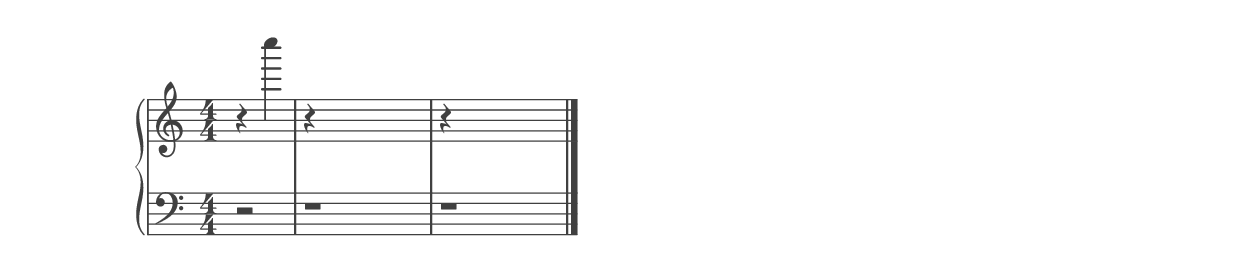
%% ----------------------------------------------------------------------------
%% Generated on: 2019 January 05
%% Note Name: C7
%% Octave: 7
%% Clef: treble
%% Filename: 143-76-7-treble-C7
%% ----------------------------------------------------------------------------

\version "2.19.82"

\include "../piano_note_colors.ly"

\header {
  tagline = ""
}

upper = {
  \clef treble
  \numericTimeSignature
  % treble note
  r4 c''''4
  % treble octave (hidden)
  r4 \hideNotes c''4 c'''4 c''''4
  % treble octave (hidden) repeat
  \unHideNotes
  r4 \hideNotes c''4 c'''4 c''''4
  \bar "|."
}

lower = {
  \clef bass
  \numericTimeSignature
  % bass note in color
  r2
  % bass octave (hidden)
  r1
  % bass octave (hidden) repeat
  \unHideNotes
  r1
}

\score {
  \new PianoStaff <<
    \context Score
    \applyContext #(override-color-for-all-grobs default-black)
    \time 4/4
    \partial 2
    \new Staff = upper { \upper }
    \new Staff = lower { \lower }
  >>
  \layout { }
  \midi { }
}